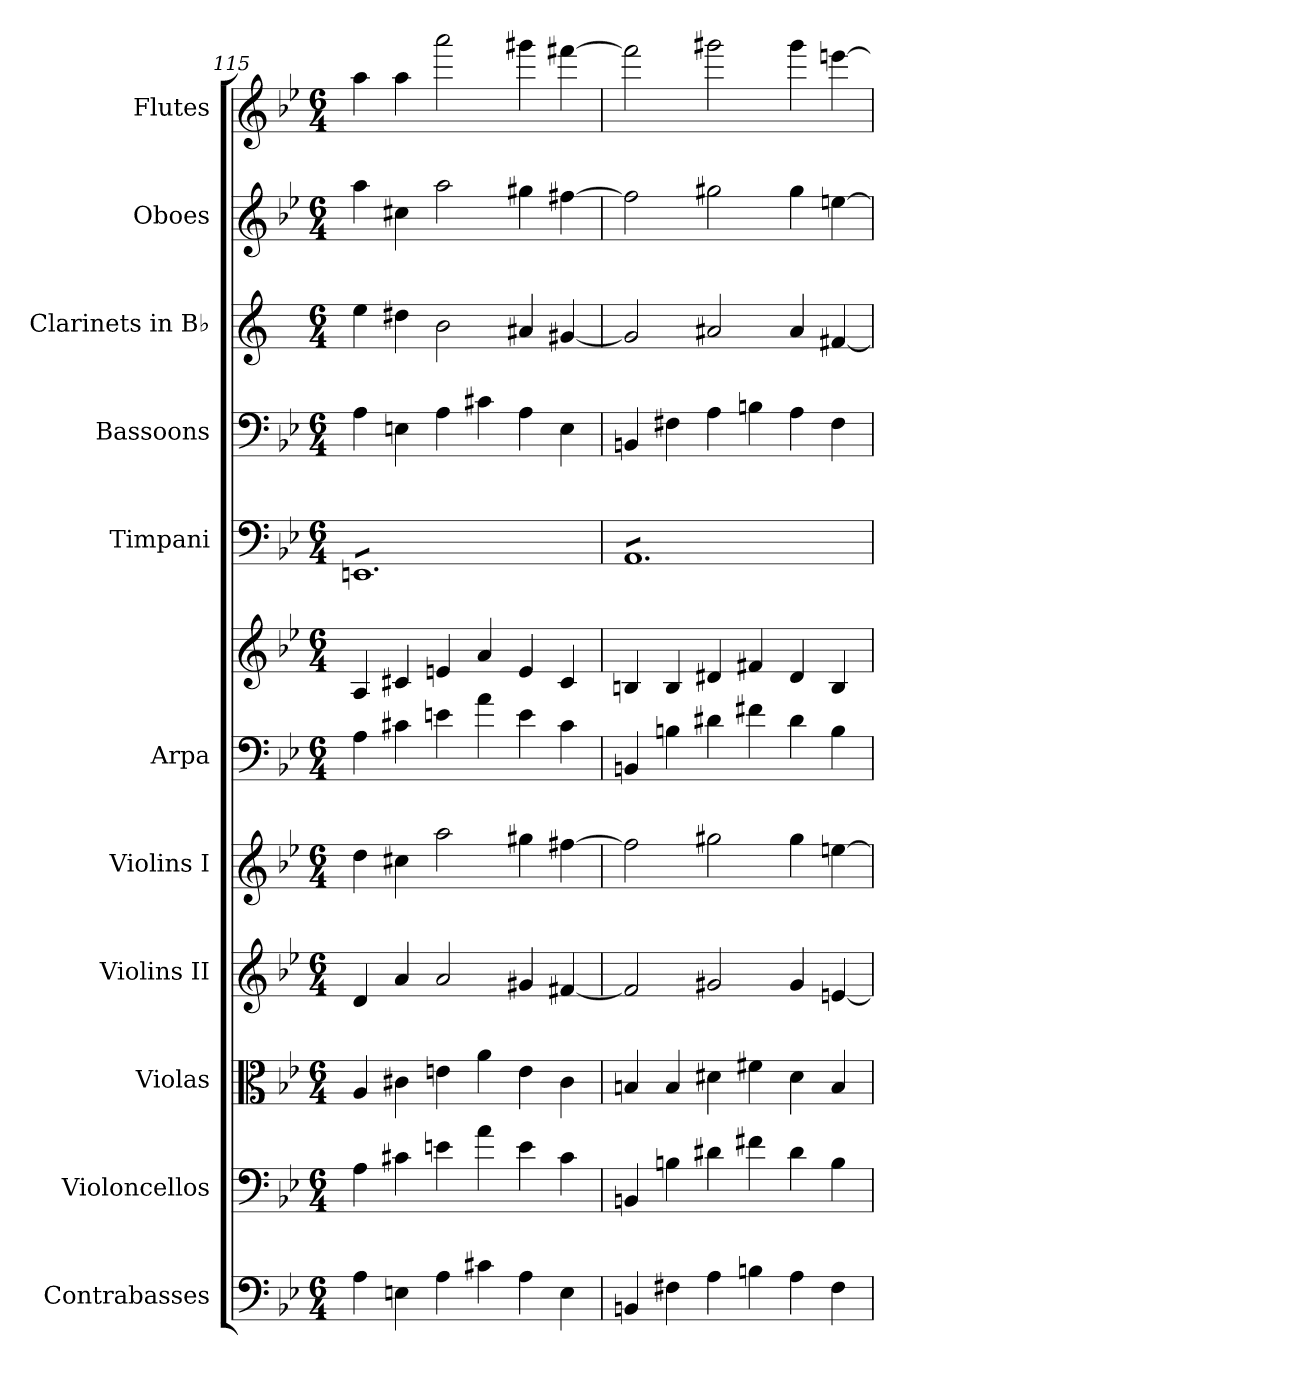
**kern	**kern	**kern	**kern	**kern	**kern	**kern	**kern	**kern	**kern	**kern	**kern
*part11	*part10	*part9	*part8	*part7	*part6	*part6	*part5	*part4	*part3	*part2	*part1
*staff12	*staff11	*staff10	*staff9	*staff8	*staff7	*staff6	*staff5	*staff4	*staff3	*staff2	*staff1
*I"Contrabasses	*I"Violoncellos	*I"Violas	*I"Violins II	*I"Violins I	*I"Arpa	*	*I"Timpani	*I"Bassoons	*I"Clarinets in B♭	*I"Oboes	*I"Flutes
*I'Cb.	*I'Vc.	*I'Vla.	*I'Vln. II	*I'Vln. I	*I'Arp.	*	*I'Timp.	*I'Bsn.	*	*I'Ob.	*I'Fl.
*clefF4	*clefF4	*clefC3	*clefG2	*clefG2	*clefF4	*clefG2	*clefF4	*clefF4	*clefG2	*clefG2	*clefG2
*ITrd7c12	*	*	*	*	*	*	*	*	*ITrd1c2	*	*
*k[b-e-]	*k[b-e-]	*k[b-e-]	*k[b-e-]	*k[b-e-]	*k[b-e-]	*k[b-e-]	*k[b-e-]	*k[b-e-]	*k[b-e-]	*k[b-e-]	*k[b-e-]
*M6/4	*M6/4	*M6/4	*M6/4	*M6/4	*M6/4	*M6/4	*M6/4	*M6/4	*M6/4	*M6/4	*M6/4
=115	=115	=115	=115	=115	=115	=115	=115	=115	=115	=115	=115
*	*	*	*	*	*	*	*tremolo	*	*	*	*
4AA\	4A\	4A/	4d/	4dd\	4A\	4A/	8EEnL	4A\	4dd\	4aa\	4aa\
.	.	.	.	.	.	.	8EEn	.	.	.	.
4EEn\	4c#X\	4c#X\	4a/	4cc#X\	4c#X\	4c#X/	8EEn	4En\	4cc#X\	4cc#X\	4aa\
.	.	.	.	.	.	.	8EEn	.	.	.	.
4AA\	4en\	4en\	2a/	2aa\	4en\	4en/	8EEn	4A\	2a\	2aa\	2aaa\
.	.	.	.	.	.	.	8EEn	.	.	.	.
4C#X\	4a\	4a\	.	.	4a\	4a/	8EEn	4c#X\	.	.	.
.	.	.	.	.	.	.	8EEn	.	.	.	.
4AA\	4e\	4e\	4g#X/	4gg#X\	4e\	4e/	8EEn	4A\	4g#X/	4gg#X\	4ggg#X\
.	.	.	.	.	.	.	8EEn	.	.	.	.
4EE\	4c#\	4c#\	[4f#X/	[4ff#X\	4c#\	4c#/	8EEn	4E\	[4f#X/	[4ff#X\	[4fff#X\
.	.	.	.	.	.	.	8EEnJ	.	.	.	.
!!LO:PB:g=z
=116	=116	=116	=116	=116	=116	=116	=116	=116	=116	=116	=116
4BBBn/	4BBn/	4Bn/	2f#/]	2ff#\]	4BBn/	4Bn/	8AAL	4BBn/	2f#/]	2ff#\]	2fff#\]
.	.	.	.	.	.	.	8AA	.	.	.	.
4FF#X\	4Bn\	4B/	.	.	4Bn\	4B/	8AA	4F#X\	.	.	.
.	.	.	.	.	.	.	8AA	.	.	.	.
4AA\	4d#X\	4d#X\	2g#X/	2gg#X\	4d#X\	4d#X/	8AA	4A\	2g#X/	2gg#X\	2ggg#X\
.	.	.	.	.	.	.	8AA	.	.	.	.
4BBn\	4f#X\	4f#X\	.	.	4f#X\	4f#X/	8AA	4Bn\	.	.	.
.	.	.	.	.	.	.	8AA	.	.	.	.
4AA\	4d#\	4d#\	4g#/	4gg#\	4d#\	4d#/	8AA	4A\	4g#/	4gg#\	4ggg#\
.	.	.	.	.	.	.	8AA	.	.	.	.
4FF#\	4B\	4B/	[4en/	[4een\	4B\	4B/	8AA	4F#\	[4en/	[4een\	[4eeen\
.	.	.	.	.	.	.	8AAJ	.	.	.	.
*	*	*	*	*	*	*	*Xtremolo	*	*	*	*
=	=	=	=	=	=	=	=	=	=	=	=
*-	*-	*-	*-	*-	*-	*-	*-	*-	*-	*-	*-
